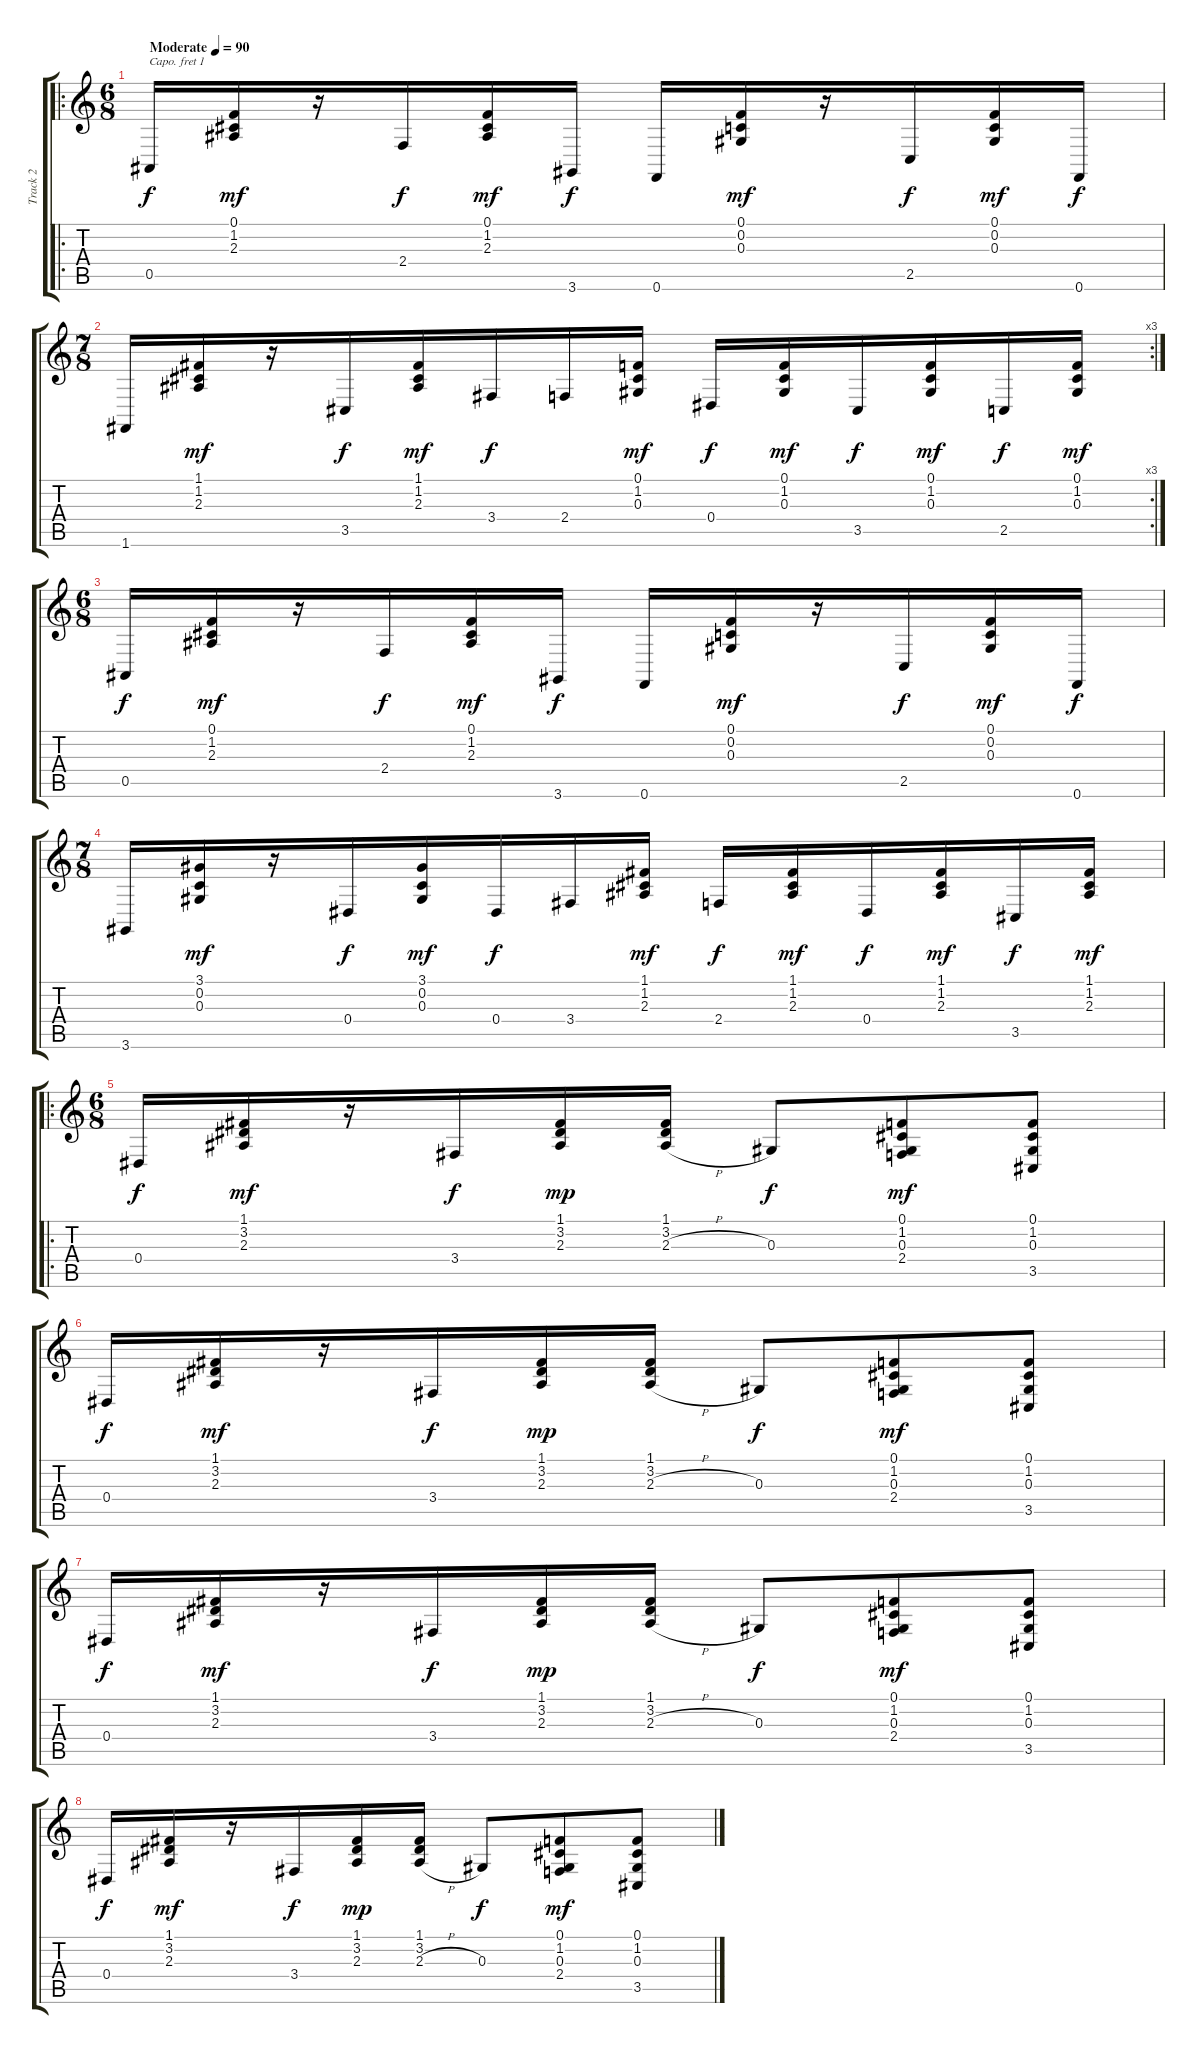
\track ("Track 2" "Track 2") {instrument harpsichord}
\staff {score tabs}
\capo 1
\tuning (E4 B3 G3 D3 A2 E2) {hide}
\ro
\ts (6 8)
\tempo (90 "Moderate")
\clef g2
\ks c
0.5.16{dy f instrument harpsichord} (0.1 1.2 2.3).16{dy mf} r.16 2.4.16{dy f} (0.1 1.2 2.3).16{dy mf} 3.6.16{dy f} 0.6.16 (0.1 0.2 0.3).16{dy mf} r.16 2.5.16{dy f} (0.1 0.2 0.3).16{dy mf} 0.6.16{dy f} |
\rc 3
\ts (7 8)
1.6.16 (1.1 1.2 2.3).16{dy mf} r.16 3.5.16{dy f} (1.1 1.2 2.3).16{dy mf} 3.4.16{dy f} 2.4.16 (0.1 1.2 0.3).16{dy mf} 0.4.16{dy f} (0.1 1.2 0.3).16{dy mf} 3.5.16{dy f} (0.1 1.2 0.3).16{dy mf} 2.5.16{dy f} (0.1 1.2 0.3).16{dy mf} |
\ts (6 8)
0.5.16{dy f} (0.1 1.2 2.3).16{dy mf} r.16 2.4.16{dy f} (0.1 1.2 2.3).16{dy mf} 3.6.16{dy f} 0.6.16 (0.1 0.2 0.3).16{dy mf} r.16 2.5.16{dy f} (0.1 0.2 0.3).16{dy mf} 0.6.16{dy f} |
\ts (7 8)
3.6.16 (3.1 0.2 0.3).16{dy mf} r.16 0.4.16{dy f} (3.1 0.2 0.3).16{dy mf} 0.4.16{dy f} 3.4.16 (1.1 1.2 2.3).16{dy mf} 2.4.16{dy f} (1.1 1.2 2.3).16{dy mf} 0.4.16{dy f} (1.1 1.2 2.3).16{dy mf} 3.5.16{dy f} (1.1 1.2 2.3).16{dy mf} |
\ro
\ts (6 8)
0.4.16{dy f} (1.1 3.2 2.3).16{dy mf} r.16 3.4.16{dy f} (1.1 3.2 2.3).16{dy mp} (1.1 3.2 2.3{h}).16 0.3.8{dy f} (0.1 1.2 0.3 2.4).8{dy mf} (0.1 1.2 0.3 3.5).8 |
0.4.16{dy f} (1.1 3.2 2.3).16{dy mf} r.16 3.4.16{dy f} (1.1 3.2 2.3).16{dy mp} (1.1 3.2 2.3{h}).16 0.3.8{dy f} (0.1 1.2 0.3 2.4).8{dy mf} (0.1 1.2 0.3 3.5).8 |
0.4.16{dy f} (1.1 3.2 2.3).16{dy mf} r.16 3.4.16{dy f} (1.1 3.2 2.3).16{dy mp} (1.1 3.2 2.3{h}).16 0.3.8{dy f} (0.1 1.2 0.3 2.4).8{dy mf} (0.1 1.2 0.3 3.5).8 |
0.4.16{dy f} (1.1 3.2 2.3).16{dy mf} r.16 3.4.16{dy f} (1.1 3.2 2.3).16{dy mp} (1.1 3.2 2.3{h}).16 0.3.8{dy f} (0.1 1.2 0.3 2.4).8{dy mf} (0.1 1.2 0.3 3.5).8
